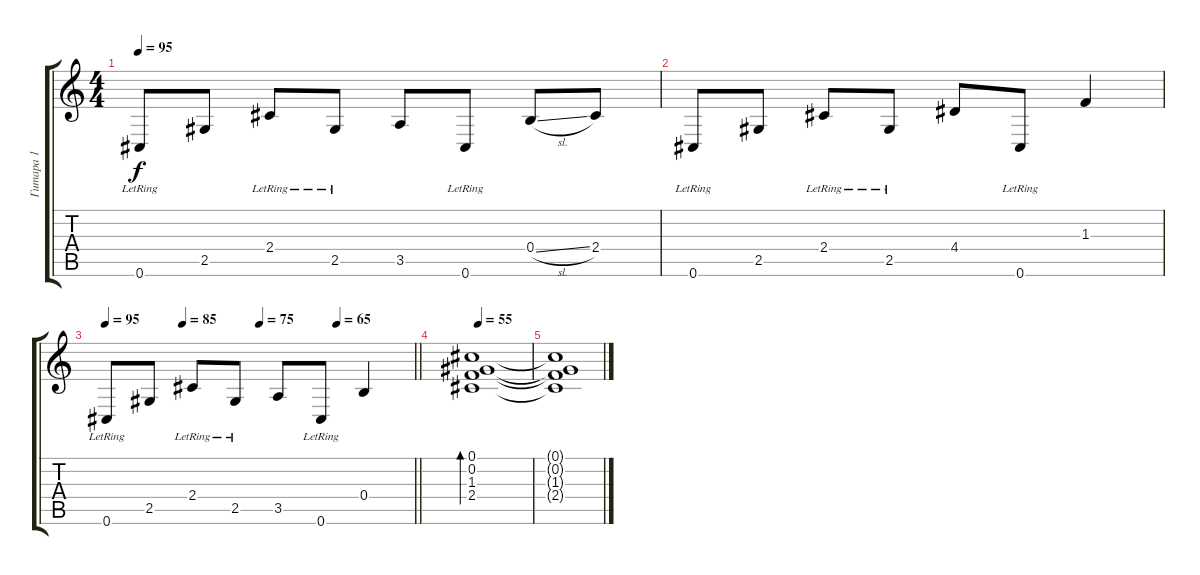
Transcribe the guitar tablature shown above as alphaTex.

\track ("Гитара 1" "Гитара 1") {instrument electricguitarjazz}
\staff {score tabs}
\tuning (Db4 Ab3 E3 B2 Gb2 Db2) {hide}
\ts (4 4)
\tempo 95
\clef g2
\ks c
0.6{lr}.8{dy f} 2.5.8 2.4{lr}.8 2.5{lr}.8 3.5.8 0.6{lr}.8 0.4{sl}.8 2.4.8 |
0.6{lr}.8 2.5.8 2.4{lr}.8 2.5{lr}.8 4.4.8 0.6{lr}.8 1.3.4 |
\tempo 90
\tempo (85 0.25)
\tempo (75 0.5)
\tempo (65 0.75)
\tempo 95
\barLineRight lightlight
0.6{lr}.8 2.5.8 2.4{lr}.8 2.5{lr}.8 3.5.8 0.6{lr}.8 0.4.4 |
\tempo 55
(0.1 0.2 1.3 2.4).1{bd 60} |
(0.1{t} 0.2{t} 1.3{t} 2.4{t}).1{volume 1}
